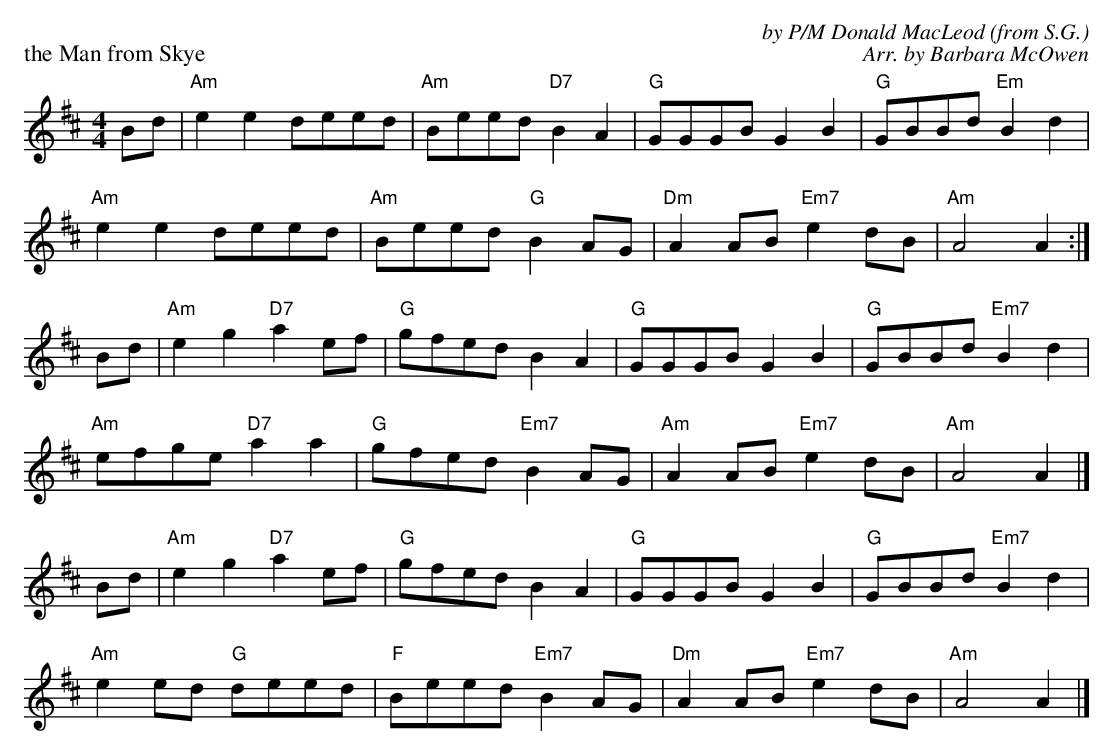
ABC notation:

X:1
P: the Man from Skye
C: by P/M Donald MacLeod (from S.G.)
C: Arr. by Barbara McOwen
M: 4/4
L: 1/8
K: D
 Bd |\
"Am"e2e2 deed | "Am"Beed "D7"B2A2 | "G"GGGB       G2B2 | "G"GBBd "Em"B2d2 |
"Am"e2e2 deed | "Am"Beed  "G"B2AG | "Dm"A2AB "Em7"e2dB | "Am"A4      A2  :|
Bd |\
"Am"e2g2 "D7"a2ef | "G"gfed      B2A2 |  "G"GGGB      G2B2 | "G"GBBd "Em7"B2d2 |
"Am"efge "D7"a2a2 | "G"gfed "Em7"B2AG | "Am"A2AB "Em7"e2dB | "Am"A4       A2  |]
Bd |\
"Am"e2g2 "D7"a2ef | "G"gfed      B2A2 |  "G"GGGB      G2B2 | "G"GBBd "Em7"B2d2 |
"Am"e2ed  "G"deed | "F"Beed "Em7"B2AG | "Dm"A2AB "Em7"e2dB | "Am"A4       A2  |]
